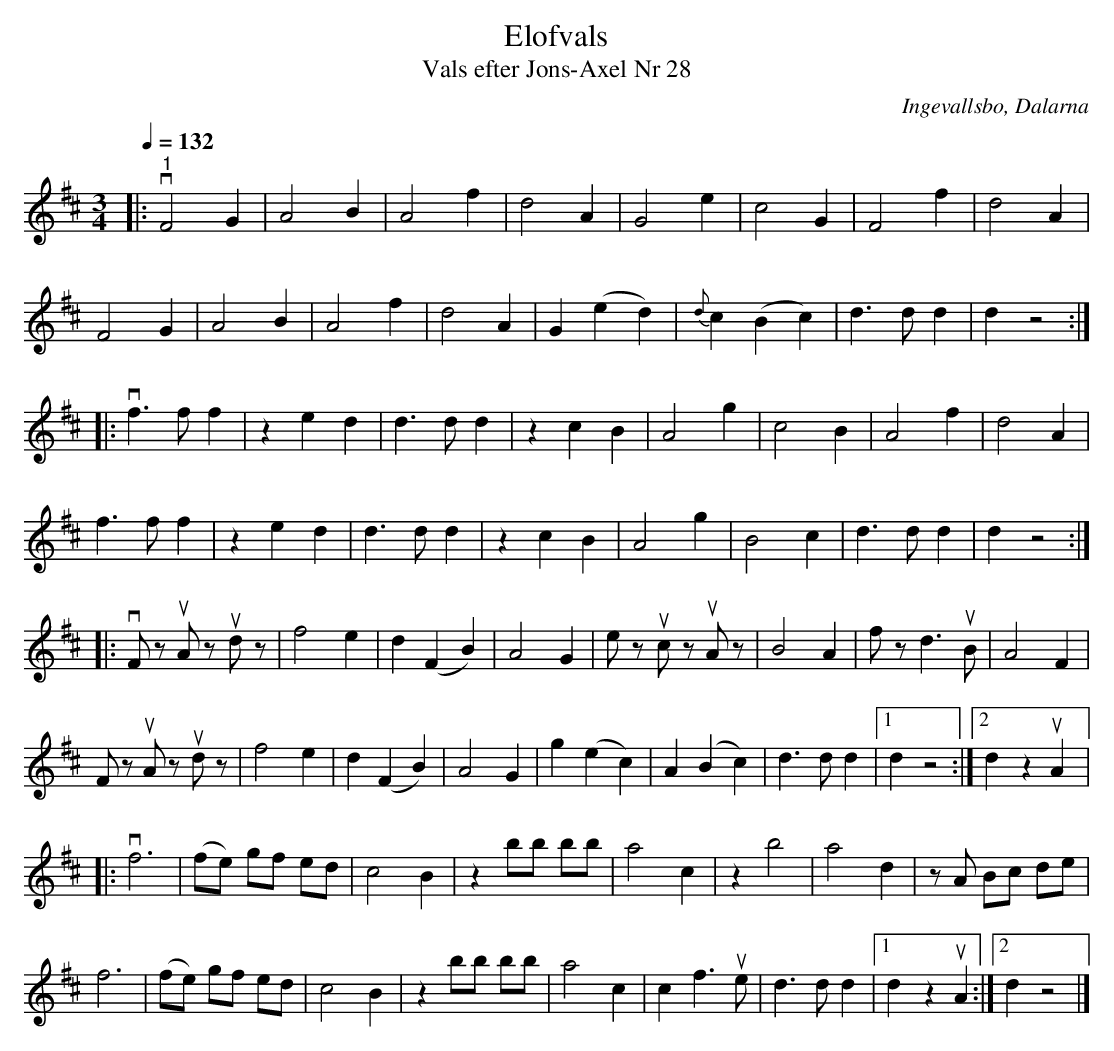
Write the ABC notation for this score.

X:1
T:Elofvals
T:Vals efter Jons-Axel Nr 28
O:Ingevallsbo, Dalarna
L:1/4
Q:1/4=132
M:3/4
K:D
V:1
|:"^1"v F2 G | A2 B | A2 f | d2 A | G2 e | c2 G | F2 f | d2 A |
F2 G | A2 B | A2 f | d2 A | G (e d) |{d} c (B c) | d3/2 d/ d | d z2 ::
v f3/2 f/ f | z e d | d3/2 d/ d | z c B | A2 g | c2 B | A2 f | d2 A |
f3/2 f/ f | z e d | d3/2 d/ d | z c B | A2 g | B2 c | d3/2 d/ d | d z2 ::
v F/ z/u A/ z/u d/ z/ | f2 e | d (F B) | A2 G | e/ z/u c/ z/u A/ z/ | B2 A | f/ z/ d3/2u B/ | A2 F |
F/ z/u A/ z/u d/ z/ | f2 e | d (F B) | A2 G | g (e c) | A (B c) | d3/2 d/ d |1 d z2 :|2 d zu A |:
v f3 | (f/e/) g/f/ e/d/ | c2 B | z b/b/ b/b/ | a2 c | z b2 | a2 d | z/ A/ B/c/ d/e/ |
f3 | (f/e/) g/f/ e/d/ | c2 B | z b/b/ b/b/ | a2 c | c f3/2u e/ | d3/2 d/ d |1 d zu A :|2 d z2 |]
